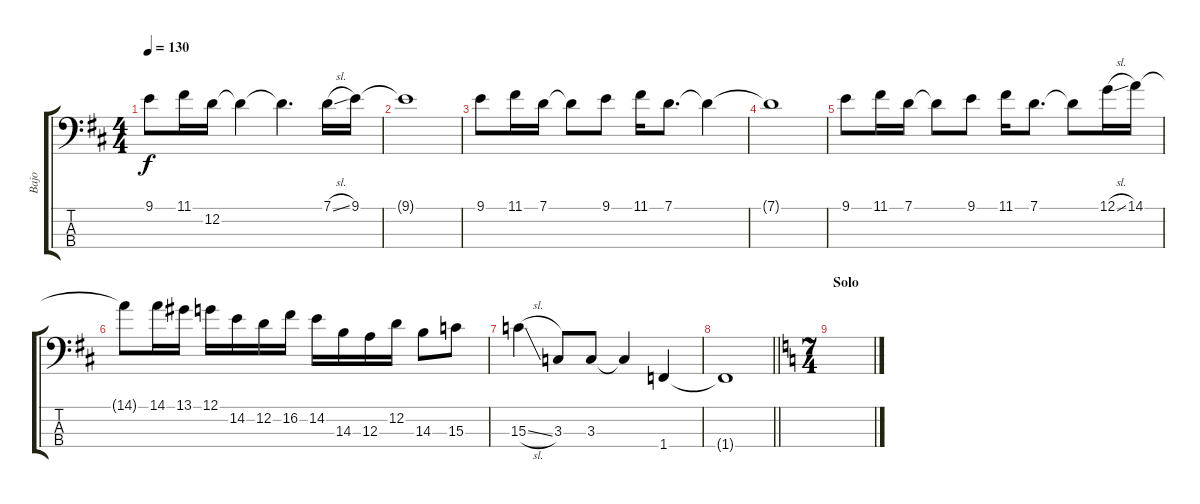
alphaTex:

\track ("Bajo" "Bajo") {instrument electricbassfinger}
\staff {score tabs}
\tuning (G2 D2 A1 E1) {hide}
\ts (4 4)
\tempo 130
\clef f4
\ks d
9.1.8{dy f} 11.1.16 12.2.16 12.2{t}.4 12.2{t}.4{d} 7.1{sl}.16 9.1.16 |
9.1{t}.1 |
9.1.8 11.1.16 7.1.16 7.1{t}.8 9.1.8 11.1.16 7.1.8{d} 7.1{t}.4 |
7.1{t}.1 |
9.1.8 11.1.16 7.1.16 7.1{t}.8 9.1.8 11.1.16 7.1.8{d} 7.1{t}.8 12.1{sl}.16 14.1.16 |
14.1{t}.8 14.1.16 13.1.16 12.1.16 14.2.16 12.2.16 16.2.16 14.2.16 14.3.16 12.3.16 12.2.16 14.3.8 15.3.8 |
15.3{sl}.4 3.3.8 3.3.8 3.3{t}.4 1.4.4 |
\barLineRight lightlight
1.4{t}.1 |
\ts (7 4)
\section ("" "Solo")
\ks c
